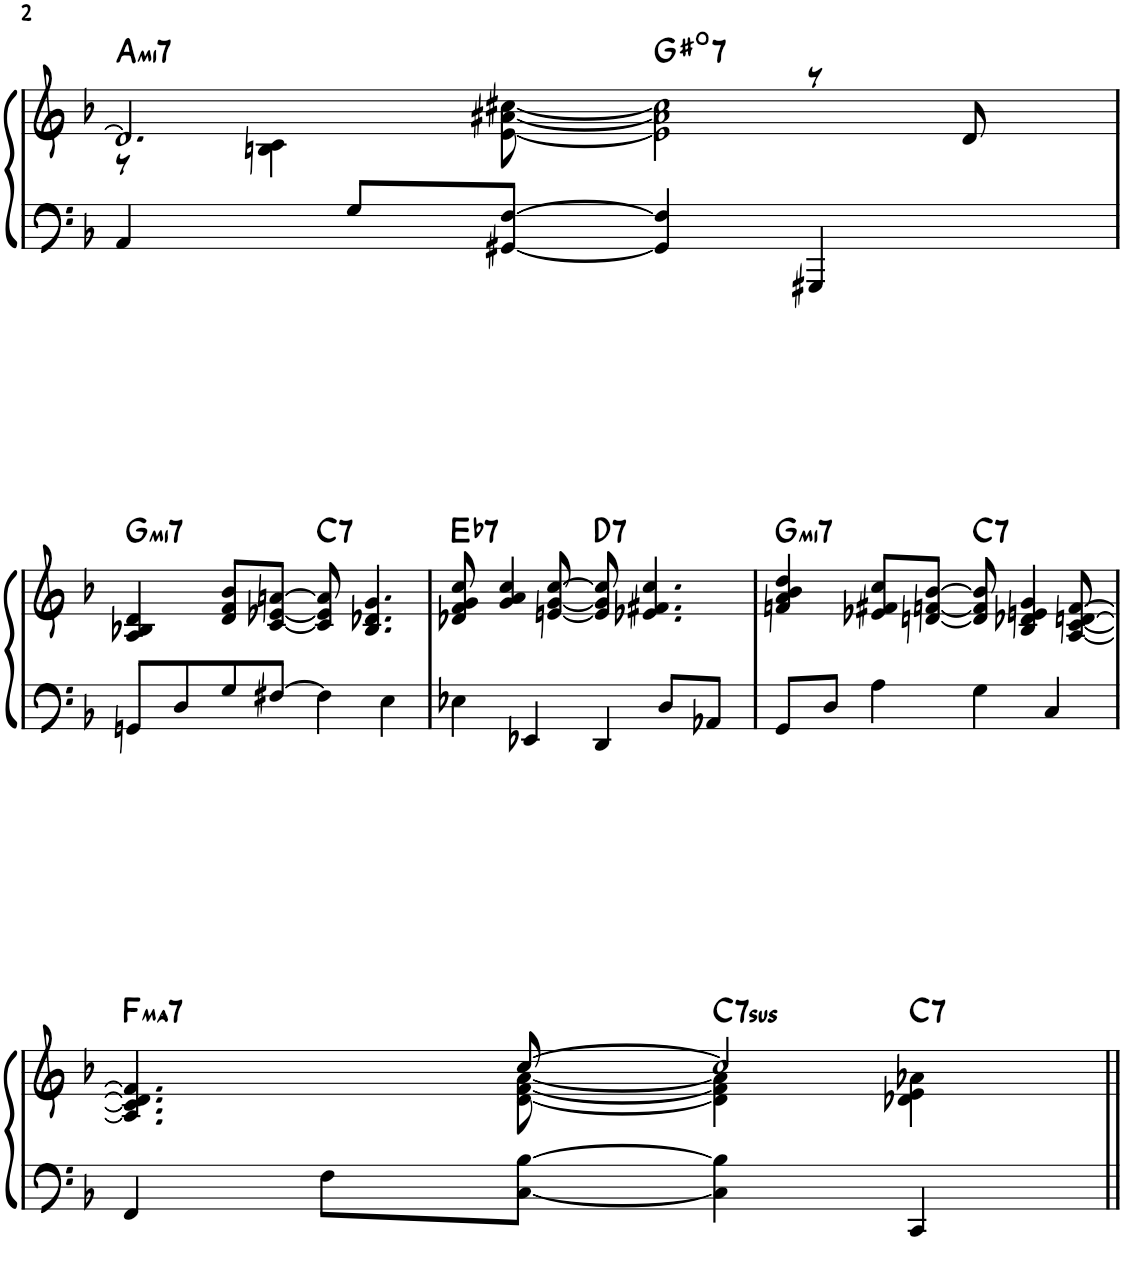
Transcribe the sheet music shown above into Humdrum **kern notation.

**kern	**kern	**harte
*part1	*part1	*part1
*staff2	*staff1	*
*I"Piano	*	*
*I'Pno.	*	*
!!LO:PB:g=z
*clefF4	*clefG2	*
*k[b-]	*k[b-]	*
*M4/4	*M4/4	*
=12	=12	=12
*	*^	*
!	!	!	!LO:H:kt=mi7
4AA/	2.d/]	8r	A:min7
.	.	4Bn\ 4c\	.
8G/L	.	.	.
[8GG#X/ [8F/J	.	[8e\ [8a#X\ [8cc#X\	.
!	!	!	!LO:H:kt=7
4GG#/] 4F/]	.	2e\] 2a#\] 2cc#\]	G#:dim7
4GGG#X/	8r	.	.
.	8d/	.	.
*	*v	*v	*
!!LO:LB:g=z
=13	=13	=13
!	!	!LO:H:kt=mi7
8GGn/L	4A/ 4B-X/ 4d/	G:min7
8D/	.	.
8G/	8d/ 8f/ 8b-/L	.
[8F#X/J	[8c/ [8e-X/ [8an/J	.
!	!	!LO:H:kt=7
4F#\]	8c/] 8e-/] 8a/]	C:7
.	4.B-/ 4.d-X/ 4.g/	.
4E\	.	.
=14	=14	=14
!	!	!LO:H:kt=7
4E-X\	8d-X/ 8f/ 8g/ 8cc/	Eb:7
.	4g/ 4a/ 4cc/	.
4EE-X/	.	.
.	[8en/ [8g/ [8cc/	.
!	!	!LO:H:kt=7
4DD/	8e/] 8g/] 8cc/]	D:7
.	4.e-X/ 4.f#X/ 4.cc/	.
8D/L	.	.
8AA-X/J	.	.
=15	=15	=15
!	!	!LO:H:kt=mi7
8GG/L	4fn/ 4a/ 4b-/ 4dd/	G:min7
8D/J	.	.
4A\	8e-X/ 8f#X/ 8cc/L	.
.	[8dn/ [8fn/ [8b-/J	.
!	!	!LO:H:kt=7
4G\	8d/] 8f/] 8b-/]	C:7
.	4B-/ 4d-X/ 4en/ 4g/	.
4C/	.	.
.	[8A/ [8c/ [8dn/ [8f/	.
!!LO:LB:g=z
=16	=16	=16
*	*^	*
!	!	!	!LO:H:kt=ma7
4FF/	4.A/] 4.c/] 4.d/] 4.f/]	4.ryy	F:maj7
8F\L	.	.	.
[8C\ [8B-\J	[8cc/	[8d\ [8f\ [8a\	.
!	!	!	!LO:H:kt=7sus
4C\] 4B-\]	2cc/]	4d\] 4f\] 4a\]	C:sus4(7)
!	!	!	!LO:H:kt=7
4CC/	.	4d-X\ 4e\ 4a-X\	C:7
*	*v	*v	*
=||	=||	=||
*-	*-	*-
